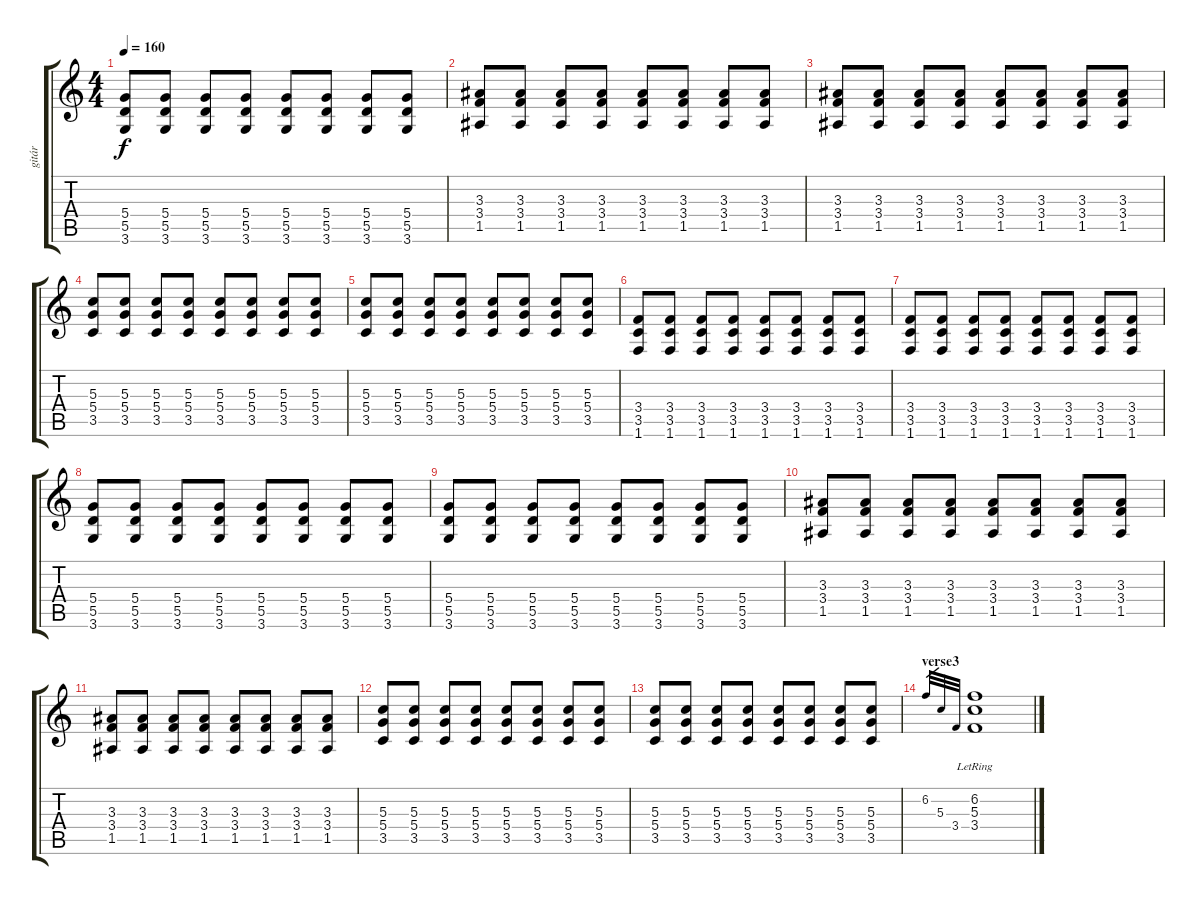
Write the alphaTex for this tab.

\track ("gitár" "gitár") {instrument distortionguitar}
\staff {score tabs}
\tuning (E4 B3 G3 D3 A2 E2) {hide}
\ts (4 4)
\tempo 160
\clef g2
\ks c
(5.4 5.5 3.6).8{dy f} (5.4 5.5 3.6).8 (5.4 5.5 3.6).8 (5.4 5.5 3.6).8 (5.4 5.5 3.6).8 (5.4 5.5 3.6).8 (5.4 5.5 3.6).8 (5.4 5.5 3.6).8 |
(3.3 3.4 1.5).8 (3.3 3.4 1.5).8 (3.3 3.4 1.5).8 (3.3 3.4 1.5).8 (3.3 3.4 1.5).8 (3.3 3.4 1.5).8 (3.3 3.4 1.5).8 (3.3 3.4 1.5).8 |
(3.3 3.4 1.5).8 (3.3 3.4 1.5).8 (3.3 3.4 1.5).8 (3.3 3.4 1.5).8 (3.3 3.4 1.5).8 (3.3 3.4 1.5).8 (3.3 3.4 1.5).8 (3.3 3.4 1.5).8 |
(5.3 5.4 3.5).8 (5.3 5.4 3.5).8 (5.3 5.4 3.5).8 (5.3 5.4 3.5).8 (5.3 5.4 3.5).8 (5.3 5.4 3.5).8 (5.3 5.4 3.5).8 (5.3 5.4 3.5).8 |
(5.3 5.4 3.5).8 (5.3 5.4 3.5).8 (5.3 5.4 3.5).8 (5.3 5.4 3.5).8 (5.3 5.4 3.5).8 (5.3 5.4 3.5).8 (5.3 5.4 3.5).8 (5.3 5.4 3.5).8 |
(3.4 3.5 1.6).8 (3.4 3.5 1.6).8 (3.4 3.5 1.6).8 (3.4 3.5 1.6).8 (3.4 3.5 1.6).8 (3.4 3.5 1.6).8 (3.4 3.5 1.6).8 (3.4 3.5 1.6).8 |
(3.4 3.5 1.6).8 (3.4 3.5 1.6).8 (3.4 3.5 1.6).8 (3.4 3.5 1.6).8 (3.4 3.5 1.6).8 (3.4 3.5 1.6).8 (3.4 3.5 1.6).8 (3.4 3.5 1.6).8 |
(5.4 5.5 3.6).8 (5.4 5.5 3.6).8 (5.4 5.5 3.6).8 (5.4 5.5 3.6).8 (5.4 5.5 3.6).8 (5.4 5.5 3.6).8 (5.4 5.5 3.6).8 (5.4 5.5 3.6).8 |
(5.4 5.5 3.6).8 (5.4 5.5 3.6).8 (5.4 5.5 3.6).8 (5.4 5.5 3.6).8 (5.4 5.5 3.6).8 (5.4 5.5 3.6).8 (5.4 5.5 3.6).8 (5.4 5.5 3.6).8 |
(3.3 3.4 1.5).8 (3.3 3.4 1.5).8 (3.3 3.4 1.5).8 (3.3 3.4 1.5).8 (3.3 3.4 1.5).8 (3.3 3.4 1.5).8 (3.3 3.4 1.5).8 (3.3 3.4 1.5).8 |
(3.3 3.4 1.5).8 (3.3 3.4 1.5).8 (3.3 3.4 1.5).8 (3.3 3.4 1.5).8 (3.3 3.4 1.5).8 (3.3 3.4 1.5).8 (3.3 3.4 1.5).8 (3.3 3.4 1.5).8 |
(5.3 5.4 3.5).8 (5.3 5.4 3.5).8 (5.3 5.4 3.5).8 (5.3 5.4 3.5).8 (5.3 5.4 3.5).8 (5.3 5.4 3.5).8 (5.3 5.4 3.5).8 (5.3 5.4 3.5).8 |
(5.3 5.4 3.5).8 (5.3 5.4 3.5).8 (5.3 5.4 3.5).8 (5.3 5.4 3.5).8 (5.3 5.4 3.5).8 (5.3 5.4 3.5).8 (5.3 5.4 3.5).8 (5.3 5.4 3.5).8 |
\section ("" "verse3")
6.2.32{gr} 5.3.32{gr} 3.4.32{gr} (6.2{lr} 5.3{lr} 3.4{lr}).1
